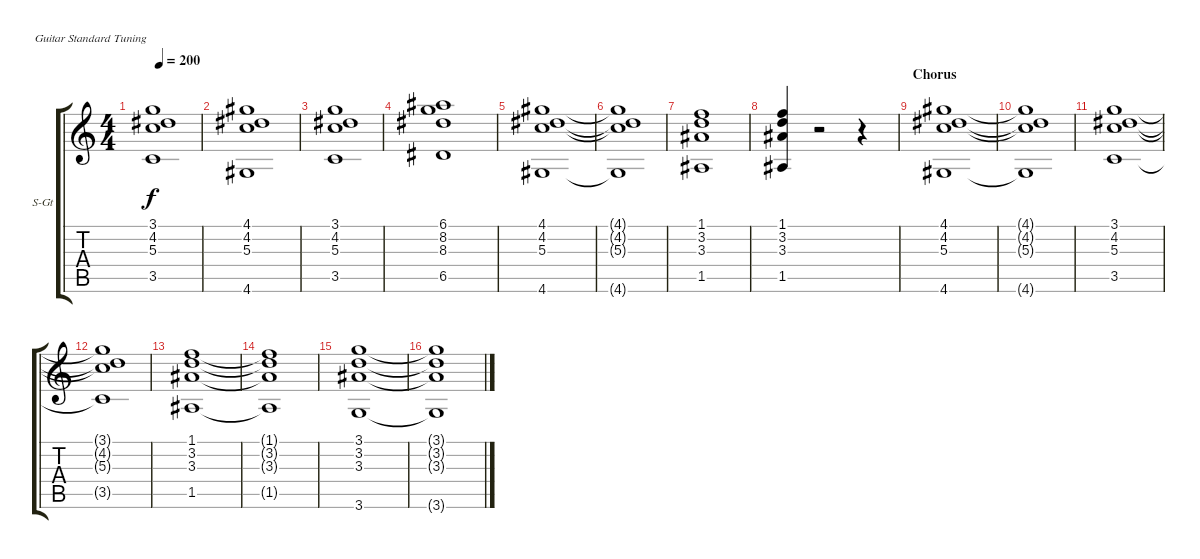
\bracketExtendMode groupsimilarinstruments
\firstSystemTrackNameOrientation horizontal
\otherSystemsTrackNameOrientation horizontal
\track ("Ensemble" "S-Gt") {instrument stringensemble1}
\staff {score tabs}
\tuning (E4 B3 G3 D3 A2 E2)
\displaytranspose 12
\ts (4 4)
\tempo 200
\clef g2
\ks aminor
(3.1 4.2 5.3 3.5).1{dy f} |
(4.1 4.2 5.3 4.6).1 |
(3.1 4.2 5.3 3.5).1 |
(6.1 8.2 8.3 6.5).1 |
(4.1 4.2 5.3 4.6).1 |
(4.1{t} 4.2{t} 5.3{t} 4.6{t}).1 |
(1.1 3.2 3.3 1.5).1 |
(1.1 3.2 3.3 1.5).4 r.2 r.4 |
\section ("" "Chorus")
(4.1 4.2 5.3 4.6).1 |
(4.1{t} 4.2{t} 5.3{t} 4.6{t}).1 |
(3.1 4.2 5.3 3.5).1 |
(3.1{t} 4.2{t} 5.3{t} 3.5{t}).1 |
(1.1 3.2 3.3 1.5).1 |
(1.1{t} 3.2{t} 3.3{t} 1.5{t}).1 |
(3.1 3.2 3.3 3.6).1 |
(3.1{t} 3.2{t} 3.3{t} 3.6{t}).1
